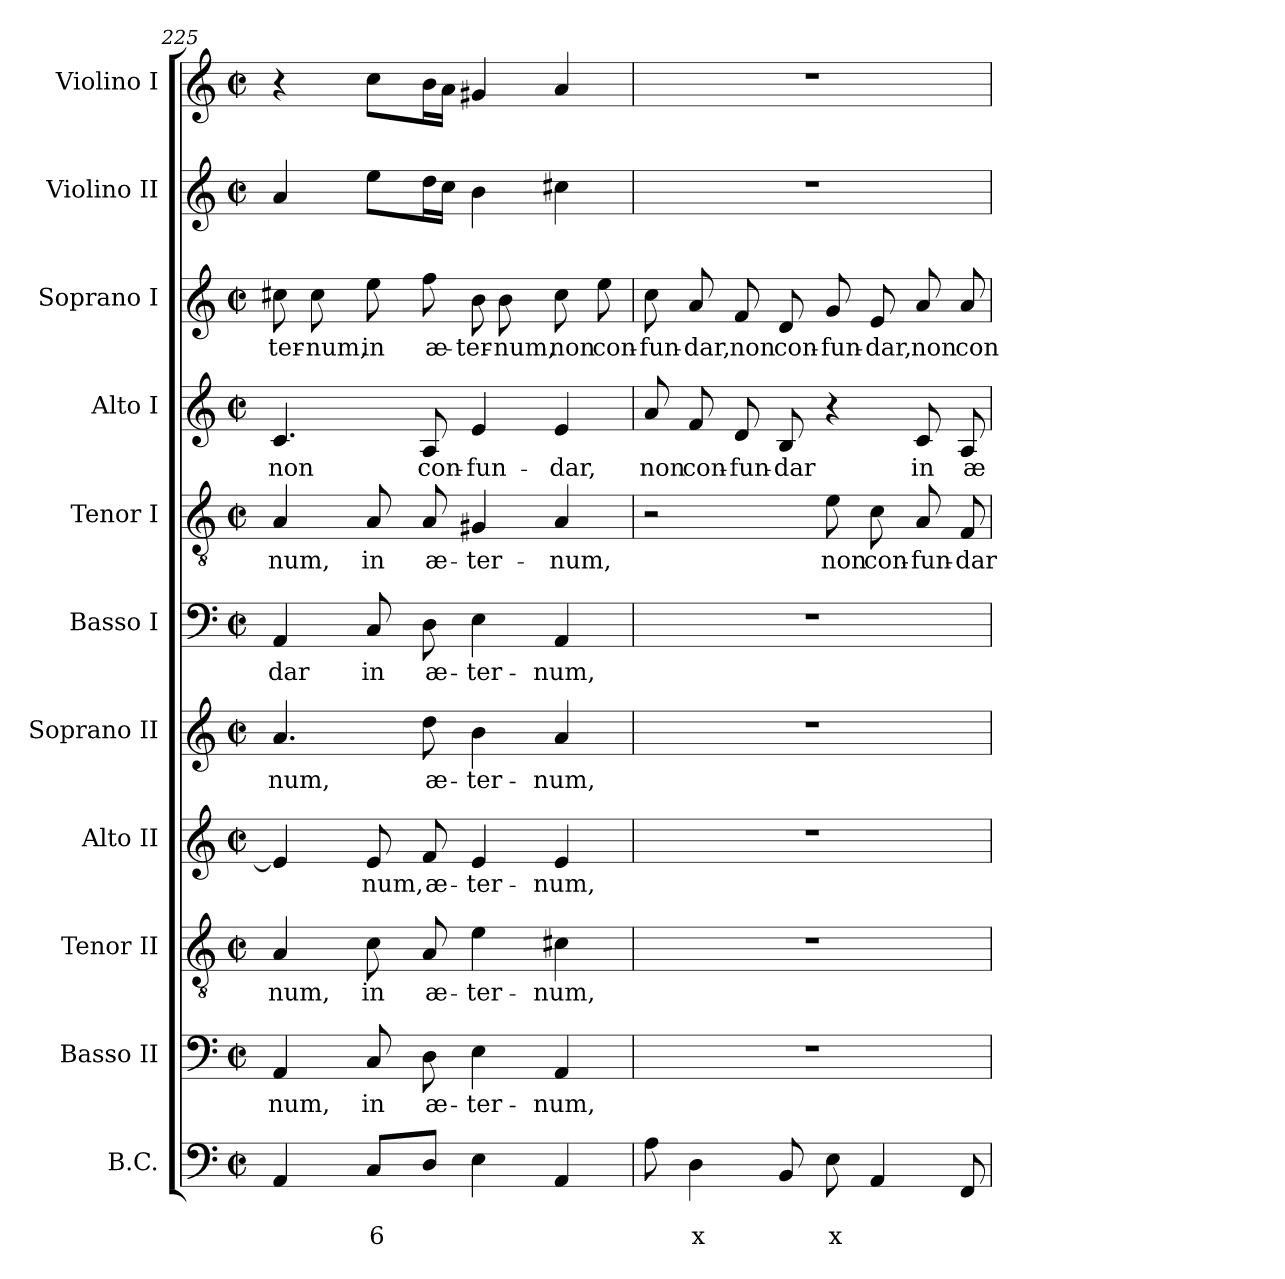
**kern	**text	**text	**kern	**text	**kern	**text	**kern	**text	**kern	**text	**kern	**text	**kern	**text	**kern	**text	**kern	**text	**kern	**kern
*part11	*part11	*part11	*part10	*part10	*part9	*part9	*part8	*part8	*part7	*part7	*part6	*part6	*part5	*part5	*part4	*part4	*part3	*part3	*part2	*part1
*staff11	*staff11	*staff11	*staff10	*staff10	*staff9	*staff9	*staff8	*staff8	*staff7	*staff7	*staff6	*staff6	*staff5	*staff5	*staff4	*staff4	*staff3	*staff3	*staff2	*staff1
*I"B.C.	*	*	*I"Basso II	*	*I"Tenor II	*	*I"Alto II	*	*I"Soprano II	*	*I"Basso I	*	*I"Tenor I	*	*I"Alto I	*	*I"Soprano I	*	*I"Violino II	*I"Violino I
*I'BC	*	*	*I'B 2	*	*I'T 2	*	*I'A 2	*	*I'S 2	*	*I'B 1	*	*I'T 1	*	*I'A 1	*	*I'S 1	*	*I'Vln. II	*I'Vln. I
*clefF4	*	*	*clefF4	*	*clefGv2	*	*clefG2	*	*clefG2	*	*clefF4	*	*clefGv2	*	*clefG2	*	*clefG2	*	*clefG2	*clefG2
*k[]	*	*	*k[]	*	*k[]	*	*k[]	*	*k[]	*	*k[]	*	*k[]	*	*k[]	*	*k[]	*	*k[]	*k[]
*C:	*	*	*C:	*	*C:	*	*C:	*	*C:	*	*C:	*	*C:	*	*C:	*	*C:	*	*C:	*C:
*M2/2	*	*	*M2/2	*	*M2/2	*	*M2/2	*	*M2/2	*	*M2/2	*	*M2/2	*	*M2/2	*	*M2/2	*	*M2/2	*M2/2
*met(c|)	*	*	*met(c|)	*	*met(c|)	*	*met(c|)	*	*met(c|)	*	*met(c|)	*	*met(c|)	*	*met(c|)	*	*met(c|)	*	*met(c|)	*met(c|)
=225	=225	=225	=225	=225	=225	=225	=225	=225	=225	=225	=225	=225	=225	=225	=225	=225	=225	=225	=225	=225
!	!	!	!	!LO:LY:b	!	!	!	!	!	!	!	!	!	!	!	!	!	!	!	!
!	!	!	!	!	!	!LO:LY:b	!	!	!	!	!	!	!	!	!	!	!	!	!	!
!	!	!	!	!	!	!	!	!	!	!LO:LY:b	!	!	!	!	!	!	!	!	!	!
!	!	!	!	!	!	!	!	!	!	!	!	!LO:LY:b	!	!	!	!	!	!	!	!
!	!	!	!	!	!	!	!	!	!	!	!	!	!	!LO:LY:b	!	!	!	!	!	!
!	!	!	!	!	!	!	!	!	!	!	!	!	!	!	!	!LO:LY:b	!	!	!	!
!	!	!	!	!	!	!	!	!	!	!	!	!	!	!	!	!	!	!LO:LY:b	!	!
4AA/	.	.	4AA/	-num,	4A/	-num,	4e/]	.	4.a/	-num,	4AA/	-dar	4A/	-num,	4.c/	non	8cc#X\	-ter-	4a/	4r
!	!	!	!	!	!	!	!	!	!	!	!	!	!	!	!	!	!	!LO:LY:b	!	!
.	.	.	.	.	.	.	.	.	.	.	.	.	.	.	.	.	8cc#\	-num,	.	.
!	!	!LO:LY:b	!	!	!	!	!	!	!	!	!	!	!	!	!	!	!	!	!	!
!	!	!	!	!LO:LY:b	!	!	!	!	!	!	!	!	!	!	!	!	!	!	!	!
!	!	!	!	!	!	!LO:LY:b	!	!	!	!	!	!	!	!	!	!	!	!	!	!
!	!	!	!	!	!	!	!	!LO:LY:b	!	!	!	!	!	!	!	!	!	!	!	!
!	!	!	!	!	!	!	!	!	!	!	!	!LO:LY:b	!	!	!	!	!	!	!	!
!	!	!	!	!	!	!	!	!	!	!	!	!	!	!LO:LY:b	!	!	!	!	!	!
!	!	!	!	!	!	!	!	!	!	!	!	!	!	!	!	!	!	!LO:LY:b	!	!
8C/L	.	6	8C/	in	8c\	in	8e/	-num,	.	.	8C/	in	8A/	in	.	.	8ee\	in	8ee\L	8cc\L
!	!	!	!	!LO:LY:b	!	!	!	!	!	!	!	!	!	!	!	!	!	!	!	!
!	!	!	!	!	!	!LO:LY:b	!	!	!	!	!	!	!	!	!	!	!	!	!	!
!	!	!	!	!	!	!	!	!LO:LY:b	!	!	!	!	!	!	!	!	!	!	!	!
!	!	!	!	!	!	!	!	!	!	!LO:LY:b	!	!	!	!	!	!	!	!	!	!
!	!	!	!	!	!	!	!	!	!	!	!	!LO:LY:b	!	!	!	!	!	!	!	!
!	!	!	!	!	!	!	!	!	!	!	!	!	!	!LO:LY:b	!	!	!	!	!	!
!	!	!	!	!	!	!	!	!	!	!	!	!	!	!	!	!LO:LY:b	!	!	!	!
!	!	!	!	!	!	!	!	!	!	!	!	!	!	!	!	!	!	!LO:LY:b	!	!
8D/J	.	.	8D\	æ-	8A/	æ-	8f/	æ-	8dd\	æ-	8D\	æ-	8A/	æ-	8A/	con-	8ff\	æ-	16dd\L	16b\L
.	.	.	.	.	.	.	.	.	.	.	.	.	.	.	.	.	.	.	16cc\JJ	16a\JJ
!	!	!	!	!LO:LY:b	!	!	!	!	!	!	!	!	!	!	!	!	!	!	!	!
!	!	!	!	!	!	!LO:LY:b	!	!	!	!	!	!	!	!	!	!	!	!	!	!
!	!	!	!	!	!	!	!	!LO:LY:b	!	!	!	!	!	!	!	!	!	!	!	!
!	!	!	!	!	!	!	!	!	!	!LO:LY:b	!	!	!	!	!	!	!	!	!	!
!	!	!	!	!	!	!	!	!	!	!	!	!LO:LY:b	!	!	!	!	!	!	!	!
!	!	!	!	!	!	!	!	!	!	!	!	!	!	!LO:LY:b	!	!	!	!	!	!
!	!	!	!	!	!	!	!	!	!	!	!	!	!	!	!	!LO:LY:b	!	!	!	!
!	!	!	!	!	!	!	!	!	!	!	!	!	!	!	!	!	!	!LO:LY:b	!	!
4E\	.	.	4E\	-ter-	4e\	-ter-	4e/	-ter-	4b\	-ter-	4E\	-ter-	4G#X/	-ter-	4e/	-fun-	8b\	-ter-	4b\	4g#X/
!	!	!	!	!	!	!	!	!	!	!	!	!	!	!	!	!	!	!LO:LY:b	!	!
.	.	.	.	.	.	.	.	.	.	.	.	.	.	.	.	.	8b\	-num,	.	.
!	!	!	!	!LO:LY:b	!	!	!	!	!	!	!	!	!	!	!	!	!	!	!	!
!	!	!	!	!	!	!LO:LY:b	!	!	!	!	!	!	!	!	!	!	!	!	!	!
!	!	!	!	!	!	!	!	!LO:LY:b	!	!	!	!	!	!	!	!	!	!	!	!
!	!	!	!	!	!	!	!	!	!	!LO:LY:b	!	!	!	!	!	!	!	!	!	!
!	!	!	!	!	!	!	!	!	!	!	!	!LO:LY:b	!	!	!	!	!	!	!	!
!	!	!	!	!	!	!	!	!	!	!	!	!	!	!LO:LY:b	!	!	!	!	!	!
!	!	!	!	!	!	!	!	!	!	!	!	!	!	!	!	!LO:LY:b	!	!	!	!
!	!	!	!	!	!	!	!	!	!	!	!	!	!	!	!	!	!	!LO:LY:b	!	!
4AA/	.	.	4AA/	-num,	4c#X\	-num,	4e/	-num,	4a/	-num,	4AA/	-num,	4A/	-num,	4e/	-dar,	8cc#\	non	4cc#X\	4a/
!	!	!	!	!	!	!	!	!	!	!	!	!	!	!	!	!	!	!LO:LY:b	!	!
.	.	.	.	.	.	.	.	.	.	.	.	.	.	.	.	.	8ee\	con-	.	.
!!LO:PB:g=z
=226	=226	=226	=226	=226	=226	=226	=226	=226	=226	=226	=226	=226	=226	=226	=226	=226	=226	=226	=226	=226
!	!	!	!	!	!	!	!	!	!	!	!	!	!	!	!	!LO:LY:b	!	!	!	!
!	!	!	!	!	!	!	!	!	!	!	!	!	!	!	!	!	!	!LO:LY:b	!	!
8A\	.	.	1r	.	1r	.	1r	.	1r	.	1r	.	2r	.	8a/	non	8cc\	-fun-	1r	1r
!	!	!LO:LY:b	!	!	!	!	!	!	!	!	!	!	!	!	!	!	!	!	!	!
!	!	!	!	!	!	!	!	!	!	!	!	!	!	!	!	!LO:LY:b	!	!	!	!
!	!	!	!	!	!	!	!	!	!	!	!	!	!	!	!	!	!	!LO:LY:b	!	!
4D\	.	x	.	.	.	.	.	.	.	.	.	.	.	.	8f/	con-	8a/	-dar,	.	.
!	!	!	!	!	!	!	!	!	!	!	!	!	!	!	!	!LO:LY:b	!	!	!	!
!	!	!	!	!	!	!	!	!	!	!	!	!	!	!	!	!	!	!LO:LY:b	!	!
.	.	.	.	.	.	.	.	.	.	.	.	.	.	.	8d/	-fun-	8f/	non	.	.
!	!	!	!	!	!	!	!	!	!	!	!	!	!	!	!	!LO:LY:b	!	!	!	!
!	!	!	!	!	!	!	!	!	!	!	!	!	!	!	!	!	!	!LO:LY:b	!	!
8BB/	.	.	.	.	.	.	.	.	.	.	.	.	.	.	8B/	-dar	8d/	con-	.	.
!	!	!LO:LY:b	!	!	!	!	!	!	!	!	!	!	!	!	!	!	!	!	!	!
!	!	!	!	!	!	!	!	!	!	!	!	!	!	!LO:LY:b	!	!	!	!	!	!
!	!	!	!	!	!	!	!	!	!	!	!	!	!	!	!	!	!	!LO:LY:b	!	!
8E\	.	x	.	.	.	.	.	.	.	.	.	.	8e\	non	4r	.	8g/	-fun-	.	.
!	!	!	!	!	!	!	!	!	!	!	!	!	!	!LO:LY:b	!	!	!	!	!	!
!	!	!	!	!	!	!	!	!	!	!	!	!	!	!	!	!	!	!LO:LY:b	!	!
4AA/	.	.	.	.	.	.	.	.	.	.	.	.	8c\	con-	.	.	8e/	-dar,	.	.
!	!	!	!	!	!	!	!	!	!	!	!	!	!	!LO:LY:b	!	!	!	!	!	!
!	!	!	!	!	!	!	!	!	!	!	!	!	!	!	!	!LO:LY:b	!	!	!	!
!	!	!	!	!	!	!	!	!	!	!	!	!	!	!	!	!	!	!LO:LY:b	!	!
.	.	.	.	.	.	.	.	.	.	.	.	.	8A/	-fun-	8c/	in	8a/	non	.	.
!	!	!	!	!	!	!	!	!	!	!	!	!	!	!LO:LY:b	!	!	!	!	!	!
!	!	!	!	!	!	!	!	!	!	!	!	!	!	!	!	!LO:LY:b	!	!	!	!
!	!	!	!	!	!	!	!	!	!	!	!	!	!	!	!	!	!	!LO:LY:b	!	!
8FF/	.	.	.	.	.	.	.	.	.	.	.	.	8F/	-dar	8A/	æ-	8a/	con-	.	.
=	=	=	=	=	=	=	=	=	=	=	=	=	=	=	=	=	=	=	=	=
*-	*-	*-	*-	*-	*-	*-	*-	*-	*-	*-	*-	*-	*-	*-	*-	*-	*-	*-	*-	*-
